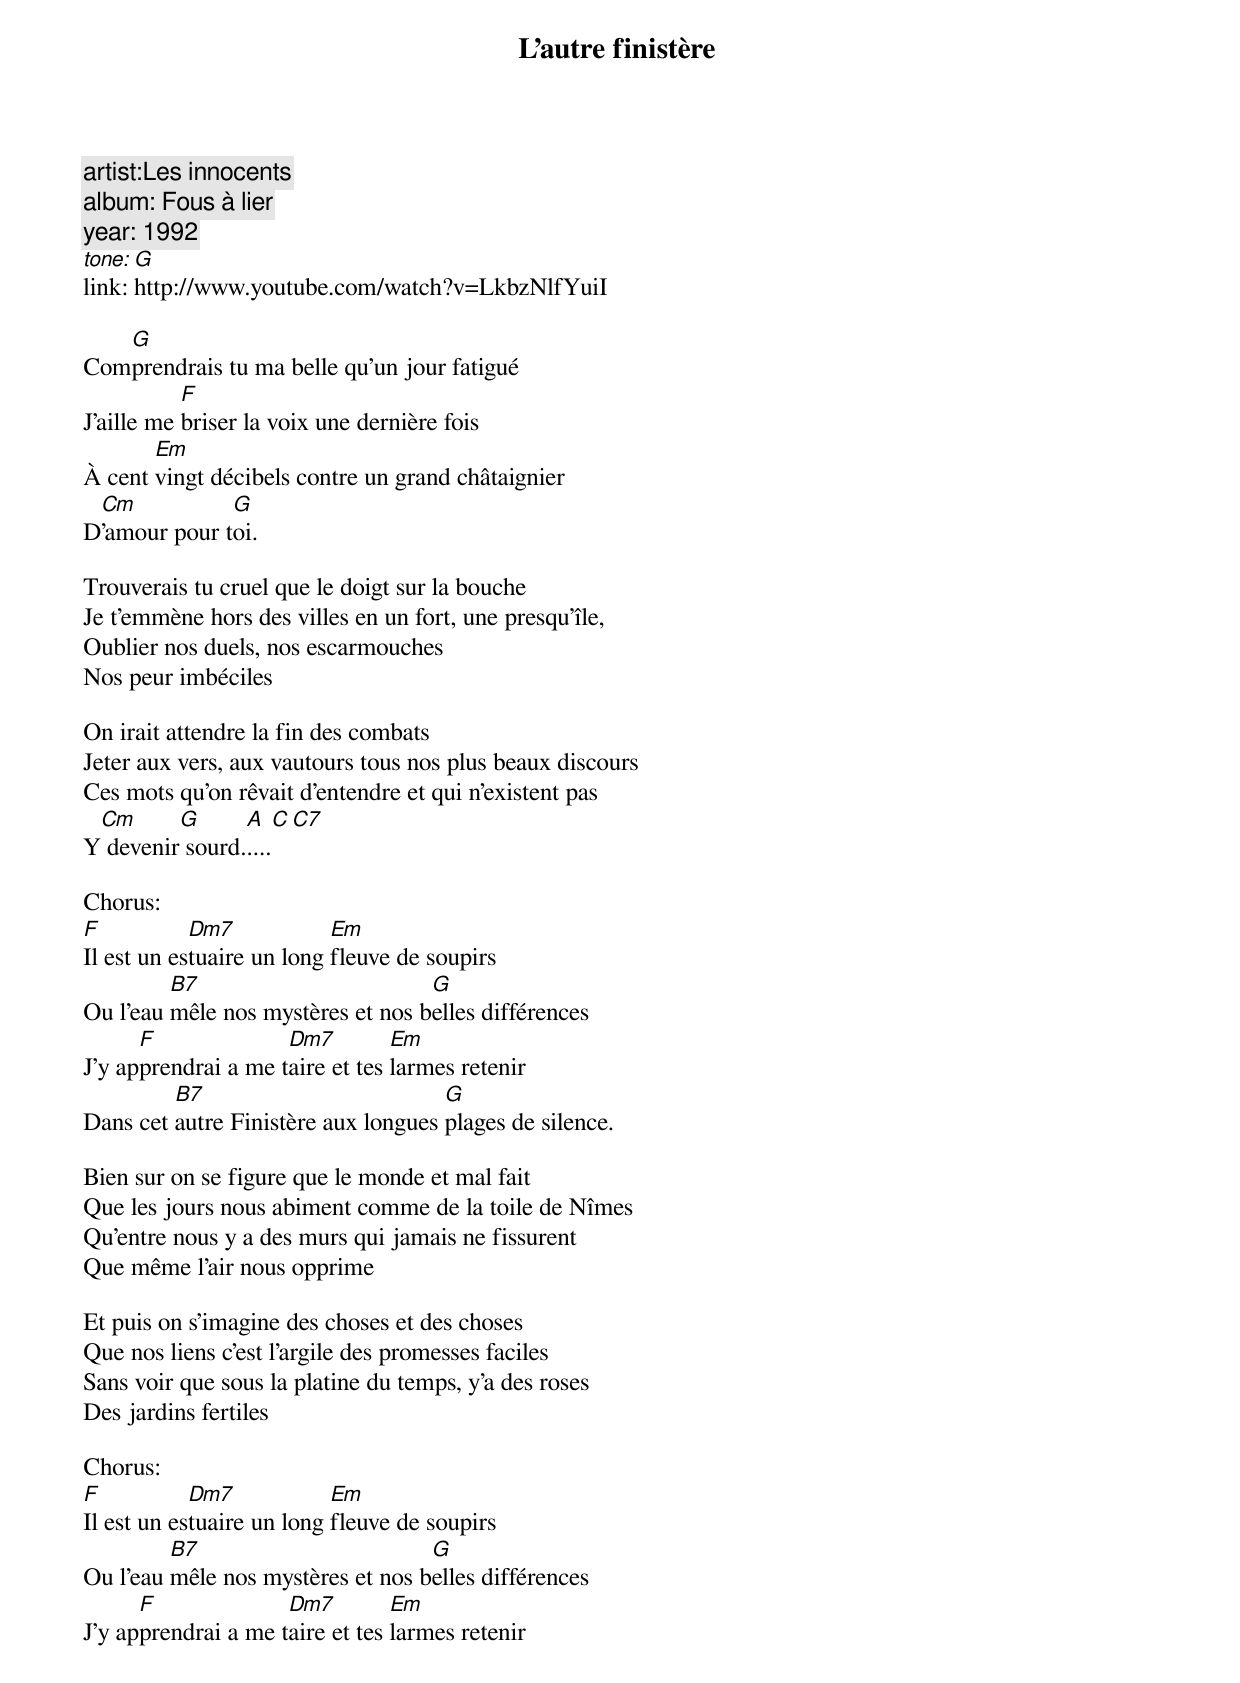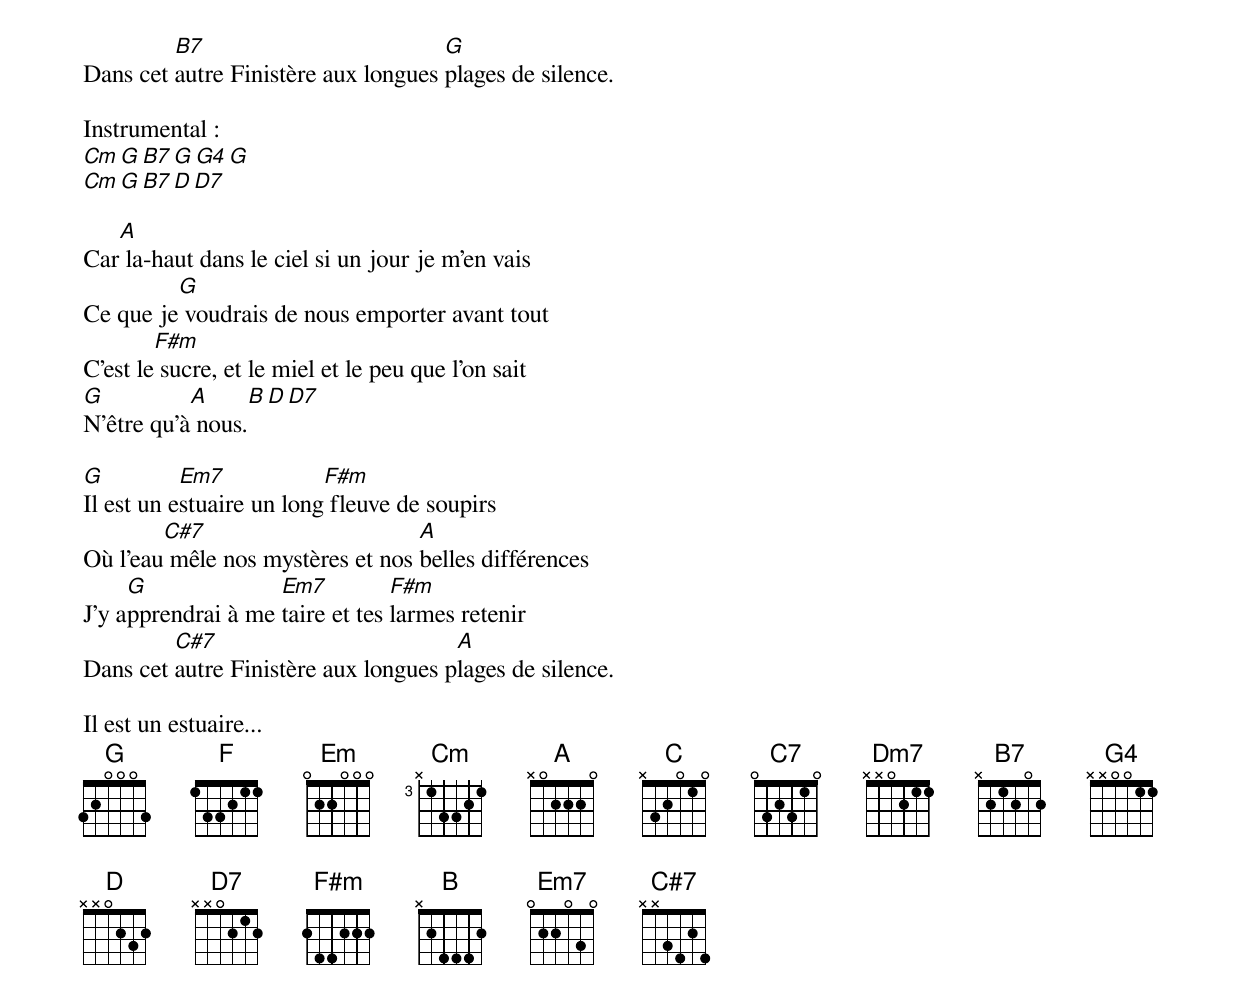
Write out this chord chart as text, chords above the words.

L'autre finistère

artist:Les innocents
album: Fous à lier
year: 1992
tone: G
link: http://www.youtube.com/watch?v=LkbzNlfYuiI

   G
Comprendrais tu ma belle qu'un jour fatigué
           F
J'aille me briser la voix une dernière fois
       Em
À cent vingt décibels contre un grand châtaignier
 Cm           G
D'amour pour toi.

Trouverais tu cruel que le doigt sur la bouche
Je t'emmène hors des villes en un fort, une presqu'île,
Oublier nos duels, nos escarmouches
Nos peur imbéciles

On irait attendre la fin des combats
Jeter aux vers, aux vautours tous nos plus beaux discours
Ces mots qu'on rêvait d'entendre et qui n'existent pas
 Cm      G      A     C    C7
Y devenir sourd.....

Chorus:
F           Dm7            Em
Il est un estuaire un long fleuve de soupirs
         B7                        G
Ou l'eau mêle nos mystères et nos belles différences
      F              Dm7         Em
J'y apprendrai a me taire et tes larmes retenir
         B7                          G
Dans cet autre Finistère aux longues plages de silence.

Bien sur on se figure que le monde et mal fait
Que les jours nous abiment comme de la toile de Nîmes
Qu'entre nous y a des murs qui jamais ne fissurent
Que même l'air nous opprime

Et puis on s'imagine des choses et des choses
Que nos liens c'est l'argile des promesses faciles
Sans voir que sous la platine du temps, y'a des roses
Des jardins fertiles

Chorus:
F           Dm7            Em
Il est un estuaire un long fleuve de soupirs
         B7                        G
Ou l'eau mêle nos mystères et nos belles différences
      F              Dm7         Em
J'y apprendrai a me taire et tes larmes retenir
         B7                          G
Dans cet autre Finistère aux longues plages de silence.

Instrumental :
Cm   G   B7   G   G4   G
Cm   G   B7   D   D7

   A
Car la-haut dans le ciel si un jour je m'en vais
         G
Ce que je voudrais de nous emporter avant tout
        F#m
C'est le sucre, et le miel et le peu que l'on sait
G          A     B     D   D7
N'être qu'à nous.

G          Em7            F#m
Il est un estuaire un long fleuve de soupirs
        C#7                       A
Où l'eau mêle nos mystères et nos belles différences
     G              Em7          F#m
J'y apprendrai à me taire et tes larmes retenir
         C#7                          A
Dans cet autre Finistère aux longues plages de silence.

Il est un estuaire...
